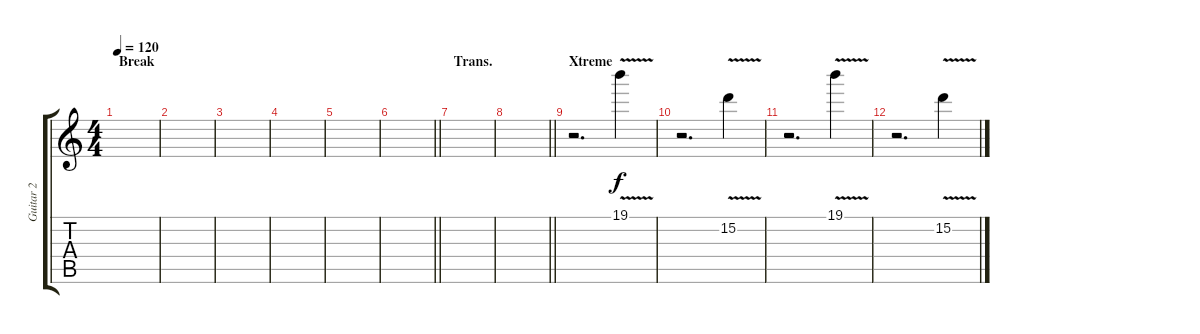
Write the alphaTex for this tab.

\track ("Guitar 2" "Guitar 2") {instrument overdrivenguitar}
\staff {score tabs}
\tuning (E4 B3 G3 D3 A2 E2) {hide}
\ts (4 4)
\section ("" "Break")
\tempo 120
\clef g2
\ks c
|
|
|
|
|
\barLineRight lightlight
|
\section ("" "Trans.")
|
\barLineRight lightlight
|
\section ("" "Xtreme")
r.2{d instrument overdrivenguitar} 19.1{v}.4 |
r.2{d} 15.2{v}.4 |
r.2{d} 19.1{v}.4 |
r.2{d} 15.2{v}.4
